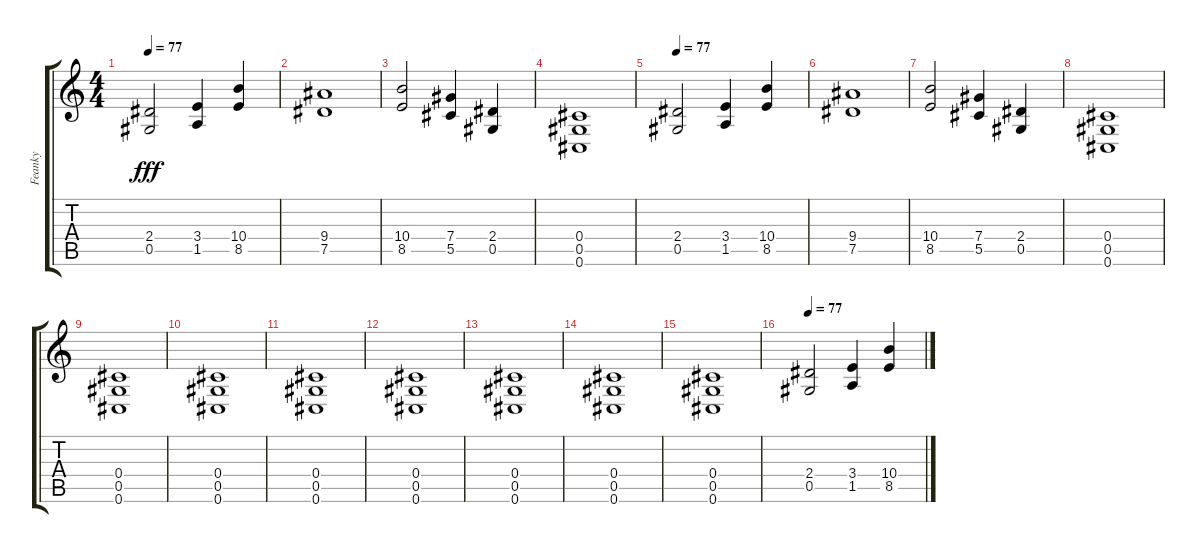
\track ("Feanky" "Feanky") {instrument distortionguitar}
\staff {score tabs}
\tuning (Eb4 Bb3 Gb3 Db3 Ab2 Db2) {hide}
\ts (4 4)
\tempo 77
\clef g2
\ks c
(2.4 0.5).2{dy fff instrument overdrivenguitar} (3.4 1.5).4 (10.4 8.5).4 |
(9.4 7.5).1 |
(10.4 8.5).2 (7.4 5.5).4 (2.4 0.5).4 |
(0.4 0.5 0.6).1 |
\tempo 77
(2.4 0.5).2{instrument overdrivenguitar} (3.4 1.5).4 (10.4 8.5).4 |
(9.4 7.5).1 |
(10.4 8.5).2 (7.4 5.5).4 (2.4 0.5).4 |
(0.4 0.5 0.6).1 |
(0.4 0.5 0.6).1 |
(0.4 0.5 0.6).1 |
(0.4 0.5 0.6).1 |
(0.4 0.5 0.6).1 |
(0.4 0.5 0.6).1 |
(0.4 0.5 0.6).1 |
(0.4 0.5 0.6).1 |
\tempo 77
(2.4 0.5).2{instrument overdrivenguitar} (3.4 1.5).4 (10.4 8.5).4
